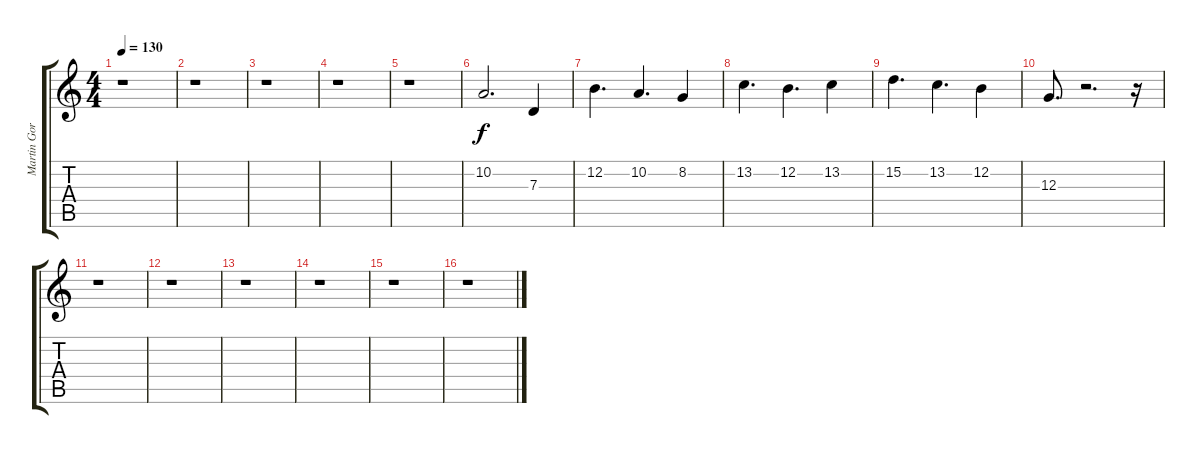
\track ("Martin Gore" "Martin Gor") {instrument lead1square}
\staff {score tabs}
\tuning (E4 B3 G3 D3 A2 E2) {hide}
\ts (4 4)
\tempo 130
\clef g2
\ks c
r.1{dy f} |
r.1 |
r.1 |
r.1 |
r.1 |
10.2.2{d instrument lead1square} 7.3.4 |
12.2.4{d} 10.2.4{d} 8.2.4 |
13.2.4{d} 12.2.4{d} 13.2.4 |
15.2.4{d} 13.2.4{d} 12.2.4 |
12.3.8{d} r.2{d} r.16 |
r.1 |
r.1 |
r.1 |
r.1 |
r.1 |
r.1
